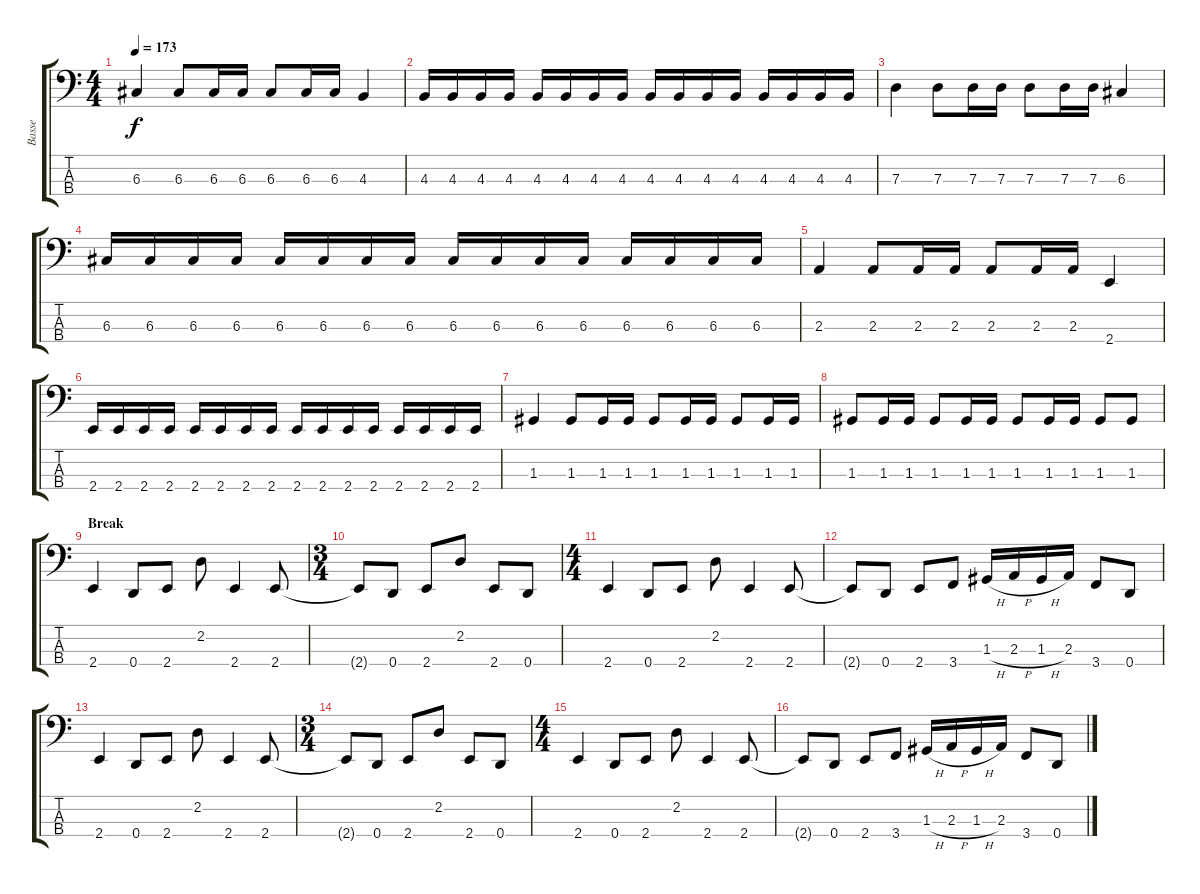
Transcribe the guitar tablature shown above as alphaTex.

\track ("Basse" "Basse") {instrument electricbassfinger}
\staff {score tabs}
\tuning (F2 C2 G1 D1) {hide}
\ts (4 4)
\tempo 173
\clef f4
\ks c
6.3.4{dy f} 6.3.8 6.3.16 6.3.16 6.3.8 6.3.16 6.3.16 4.3.4 |
4.3.16 4.3.16 4.3.16 4.3.16 4.3.16 4.3.16 4.3.16 4.3.16 4.3.16 4.3.16 4.3.16 4.3.16 4.3.16 4.3.16 4.3.16 4.3.16 |
7.3.4 7.3.8 7.3.16 7.3.16 7.3.8 7.3.16 7.3.16 6.3.4 |
6.3.16 6.3.16 6.3.16 6.3.16 6.3.16 6.3.16 6.3.16 6.3.16 6.3.16 6.3.16 6.3.16 6.3.16 6.3.16 6.3.16 6.3.16 6.3.16 |
2.3.4 2.3.8 2.3.16 2.3.16 2.3.8 2.3.16 2.3.16 2.4.4 |
2.4.16 2.4.16 2.4.16 2.4.16 2.4.16 2.4.16 2.4.16 2.4.16 2.4.16 2.4.16 2.4.16 2.4.16 2.4.16 2.4.16 2.4.16 2.4.16 |
1.3.4 1.3.8 1.3.16 1.3.16 1.3.8 1.3.16 1.3.16 1.3.8 1.3.16 1.3.16 |
1.3.8 1.3.16 1.3.16 1.3.8 1.3.16 1.3.16 1.3.8 1.3.16 1.3.16 1.3.8 1.3.8 |
\section ("" "Break")
2.4.4 0.4.8 2.4.8 2.2.8 2.4.4 2.4.8 |
\ts (3 4)
2.4{t}.8 0.4.8 2.4.8 2.2.8 2.4.8 0.4.8 |
\ts (4 4)
2.4.4 0.4.8 2.4.8 2.2.8 2.4.4 2.4.8 |
2.4{t}.8 0.4.8 2.4.8 3.4.8 1.3{h}.16 2.3{h}.16 1.3{h}.16 2.3.16 3.4.8 0.4.8 |
2.4.4 0.4.8 2.4.8 2.2.8 2.4.4 2.4.8 |
\ts (3 4)
2.4{t}.8 0.4.8 2.4.8 2.2.8 2.4.8 0.4.8 |
\ts (4 4)
2.4.4 0.4.8 2.4.8 2.2.8 2.4.4 2.4.8 |
2.4{t}.8 0.4.8 2.4.8 3.4.8 1.3{h}.16 2.3{h}.16 1.3{h}.16 2.3.16 3.4.8 0.4.8
